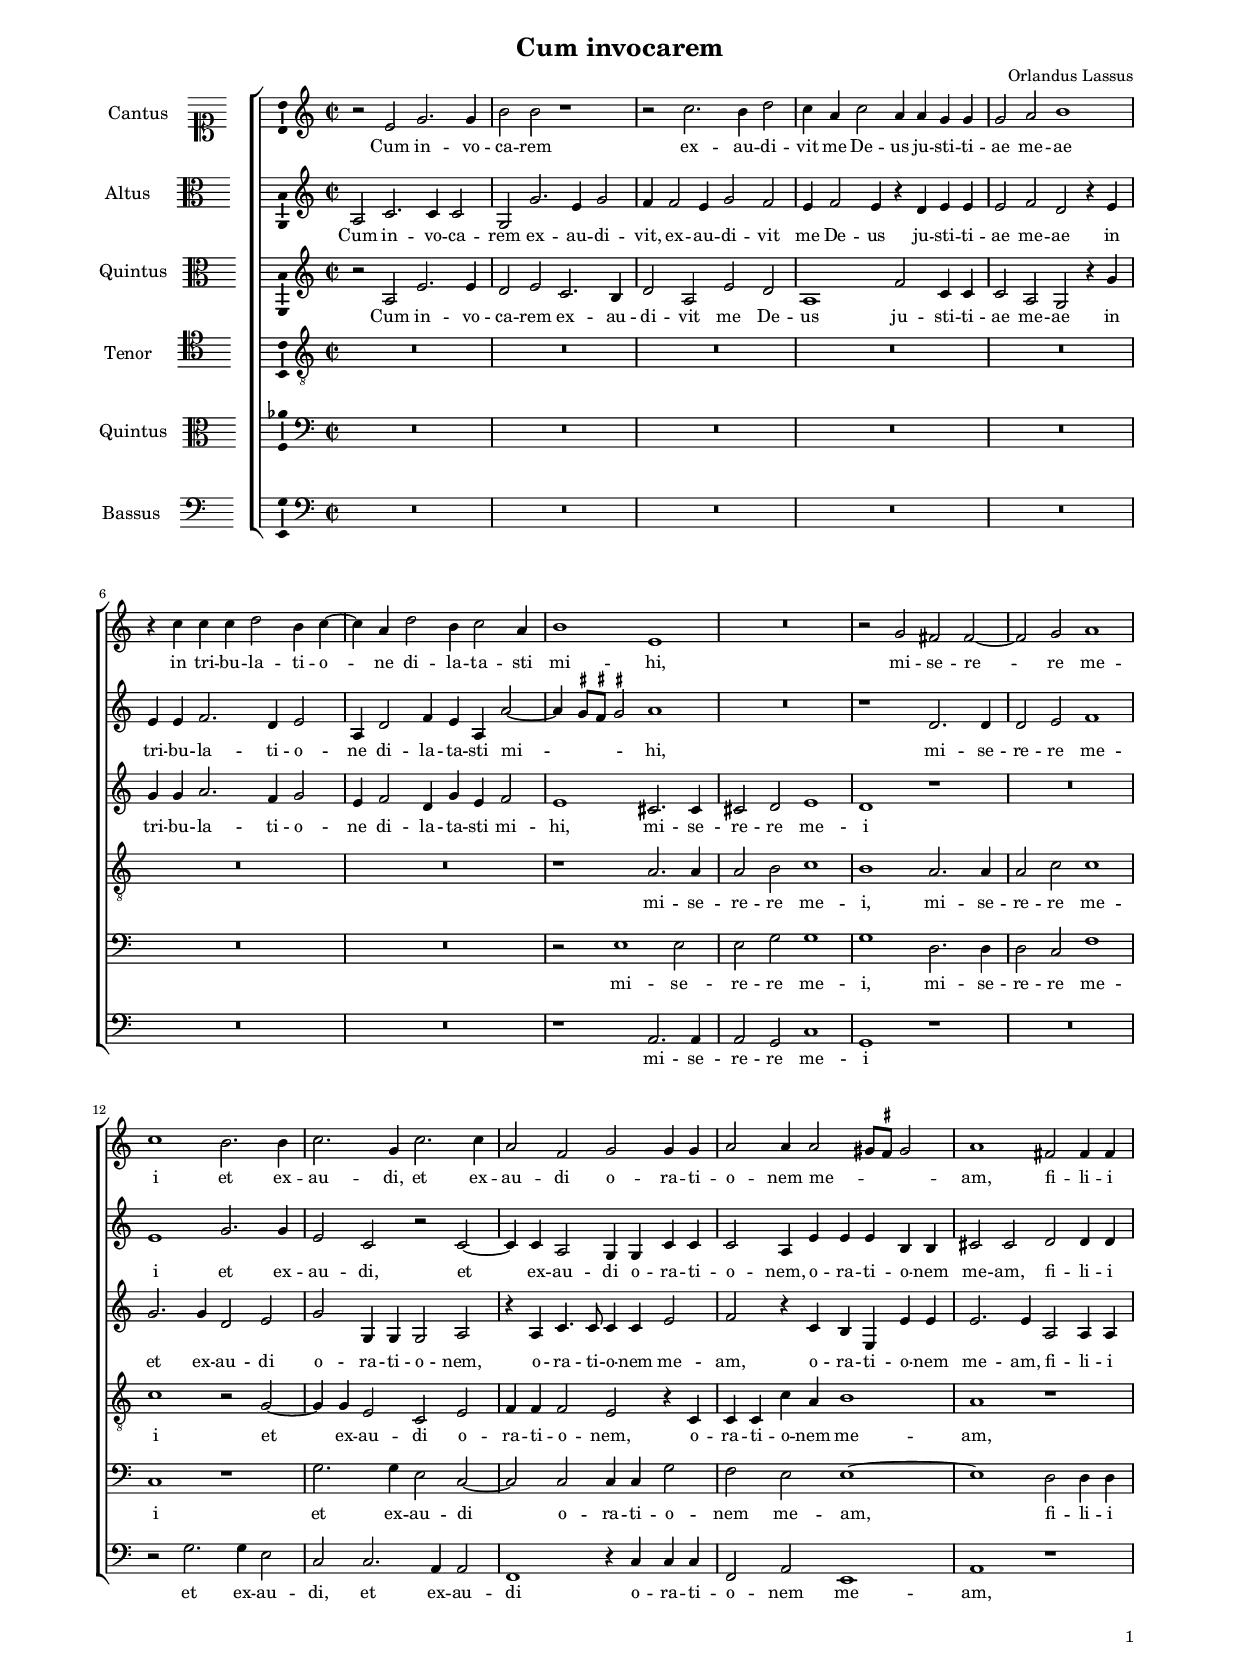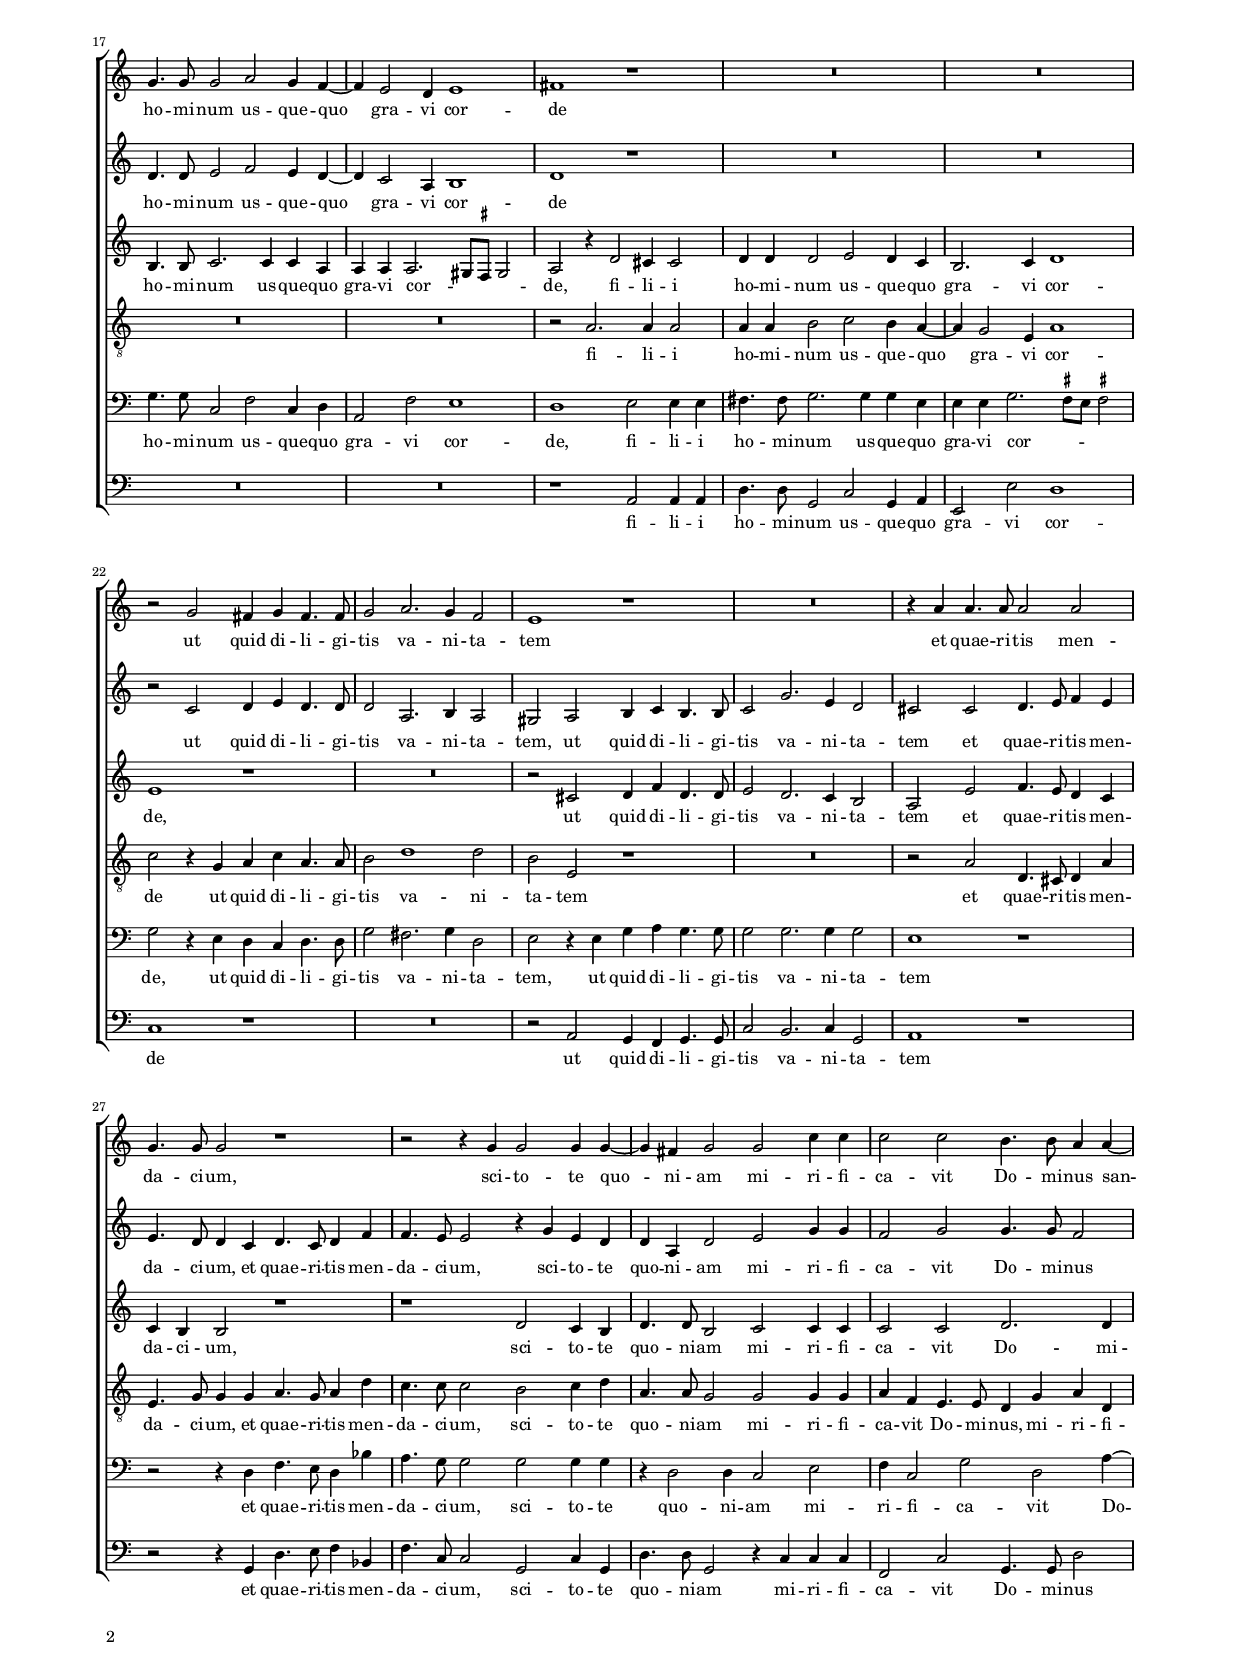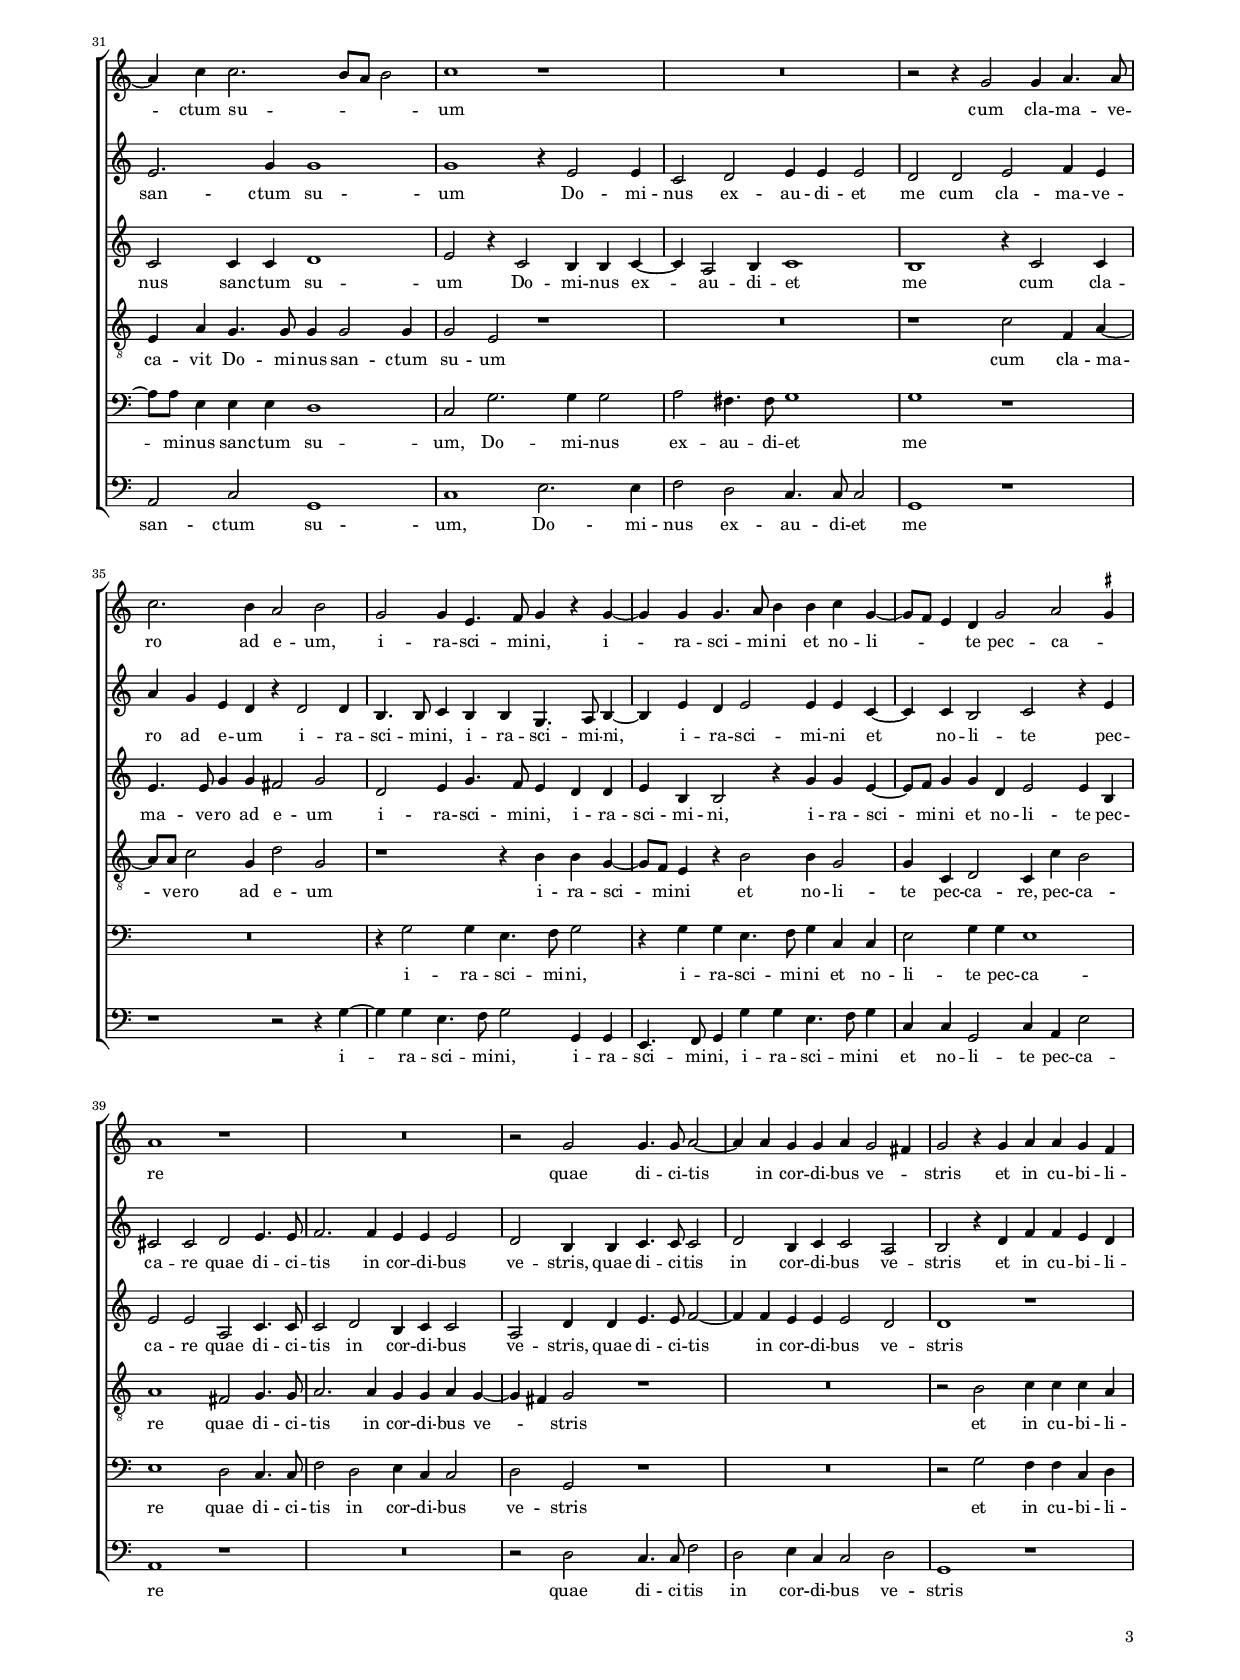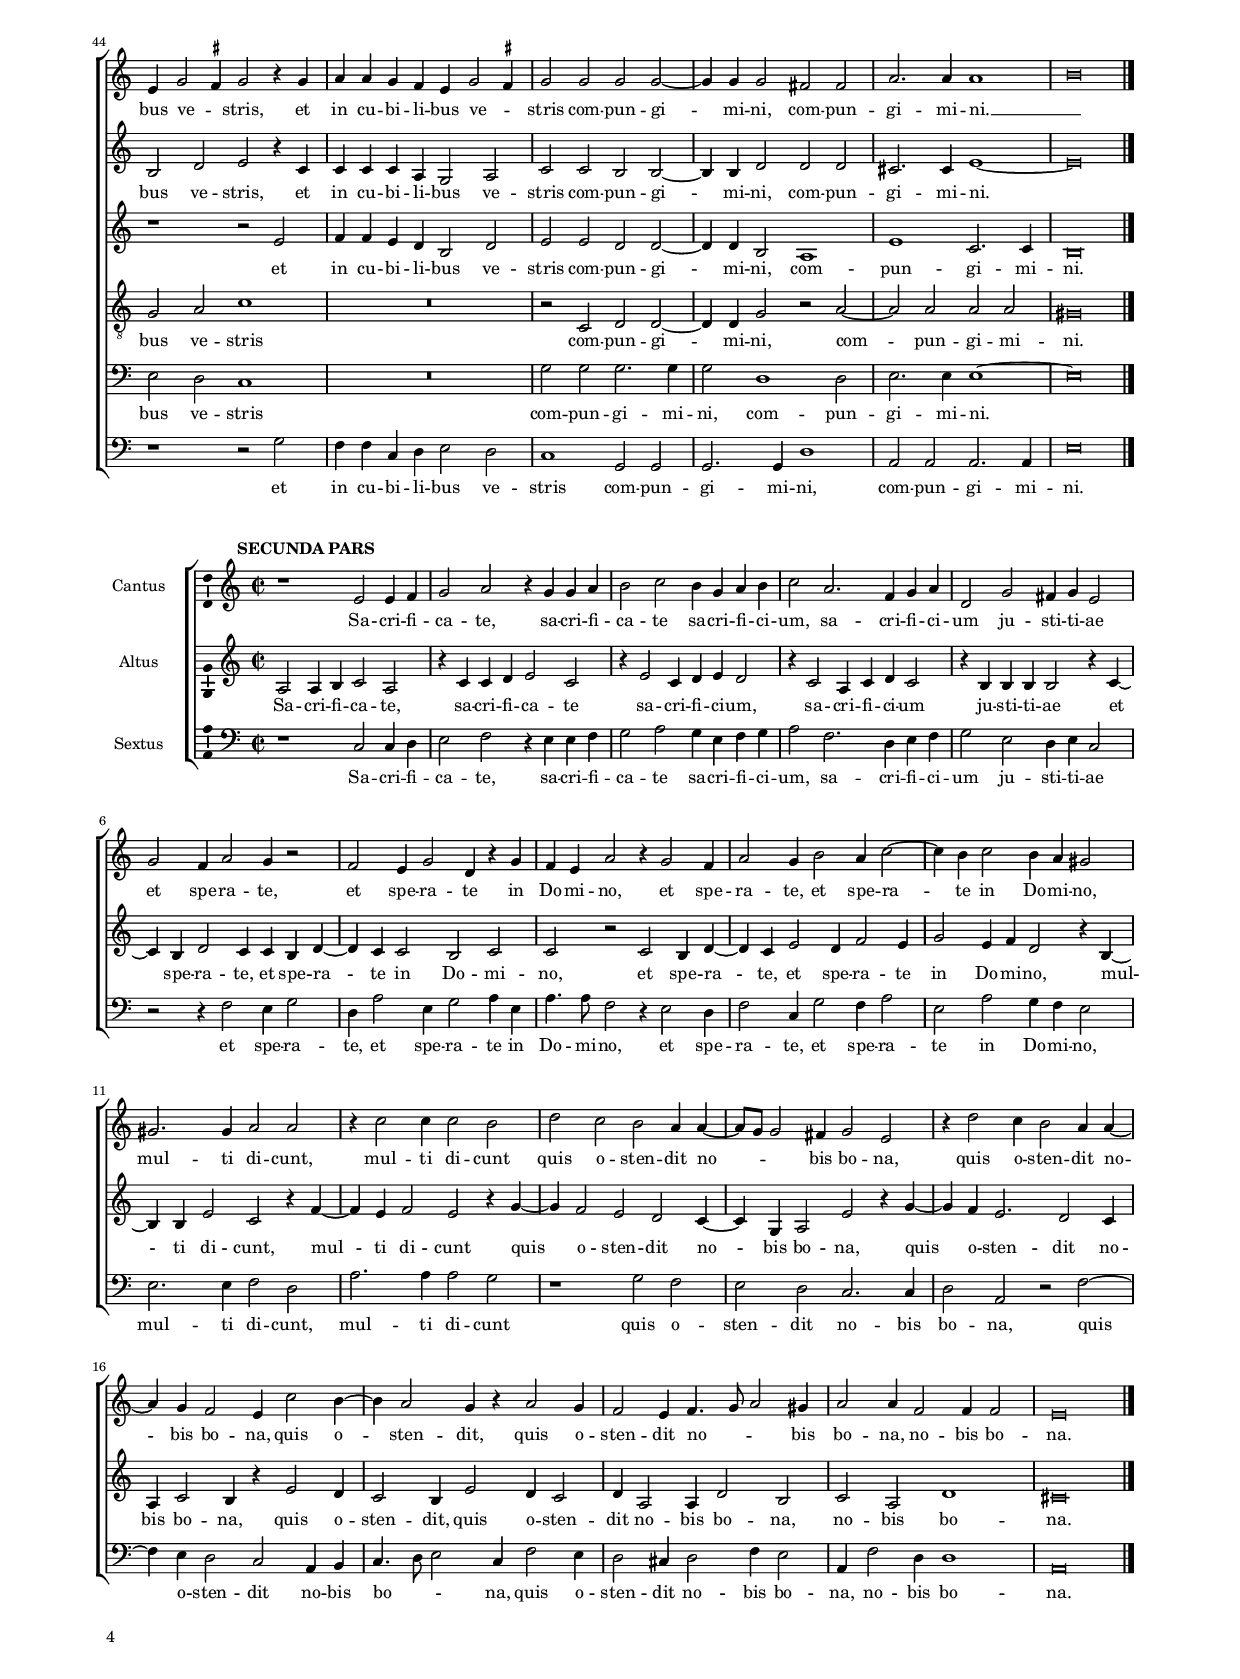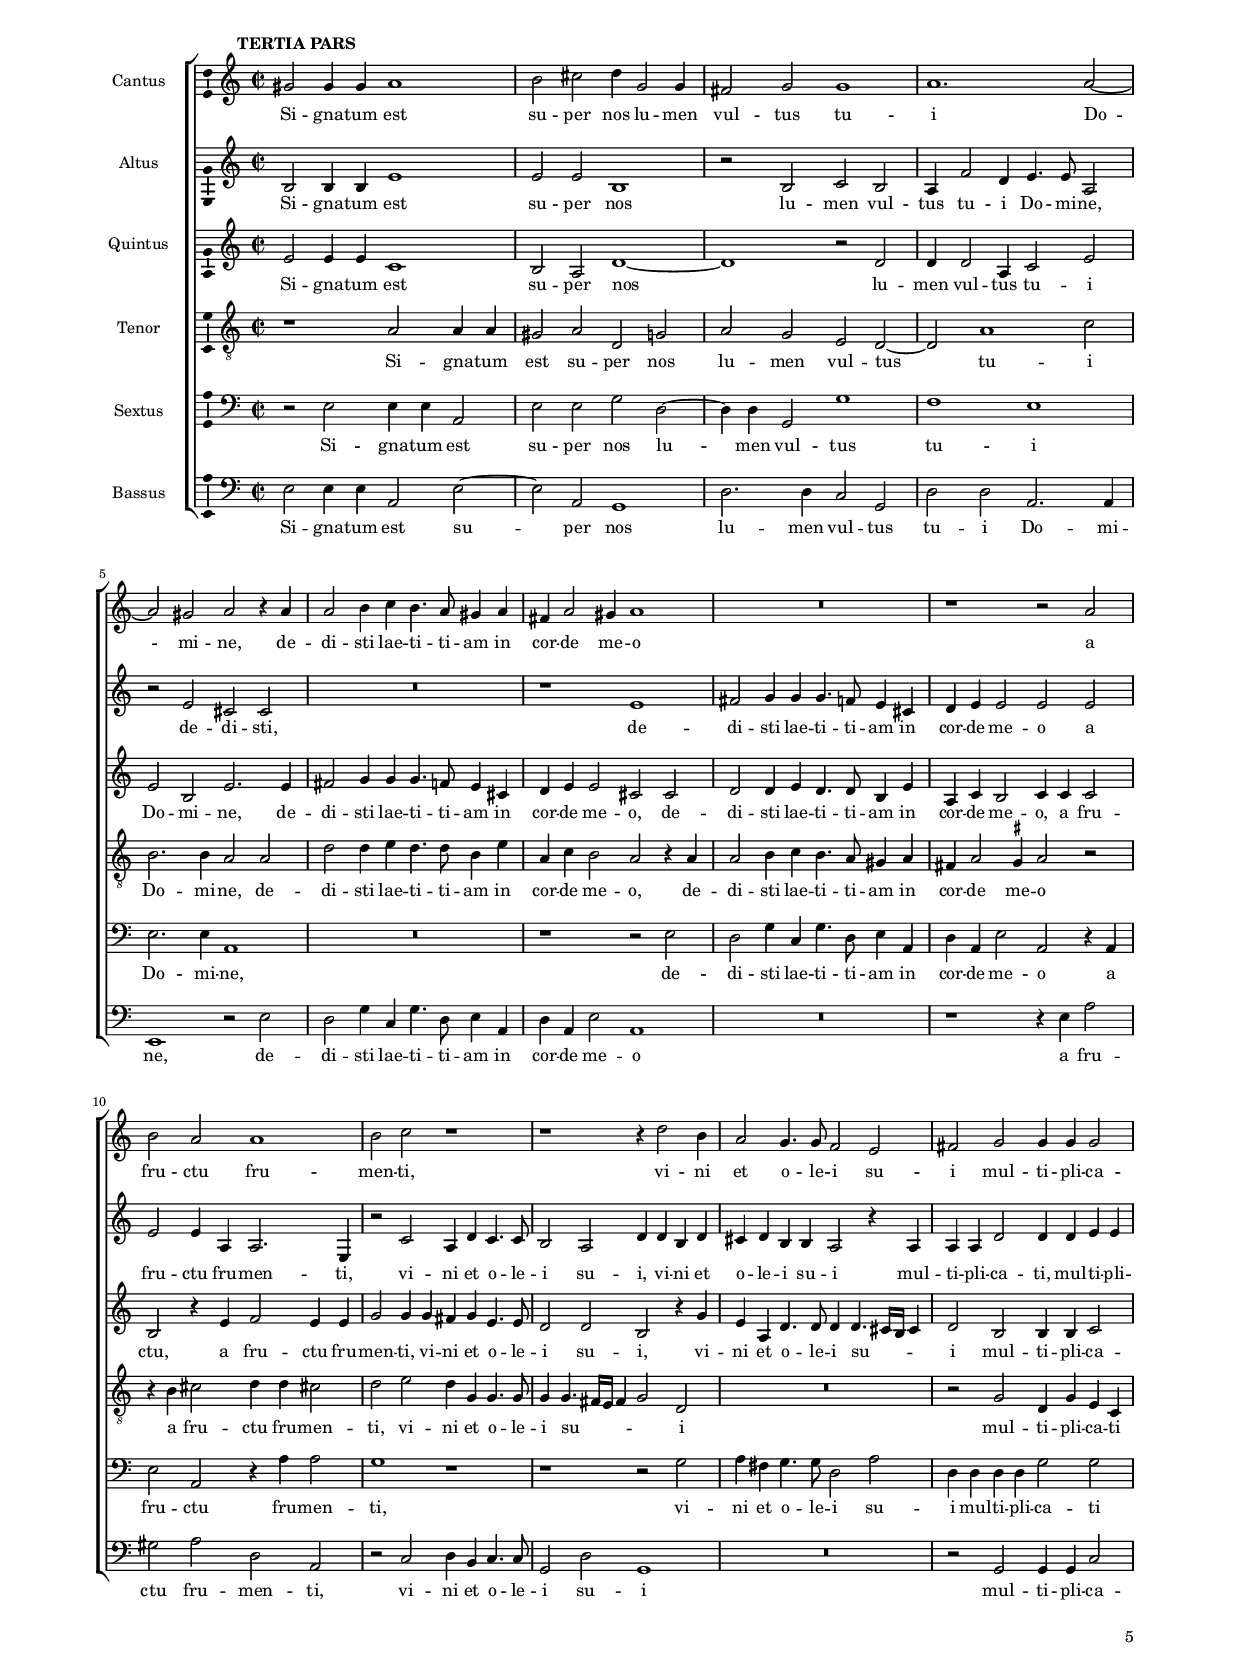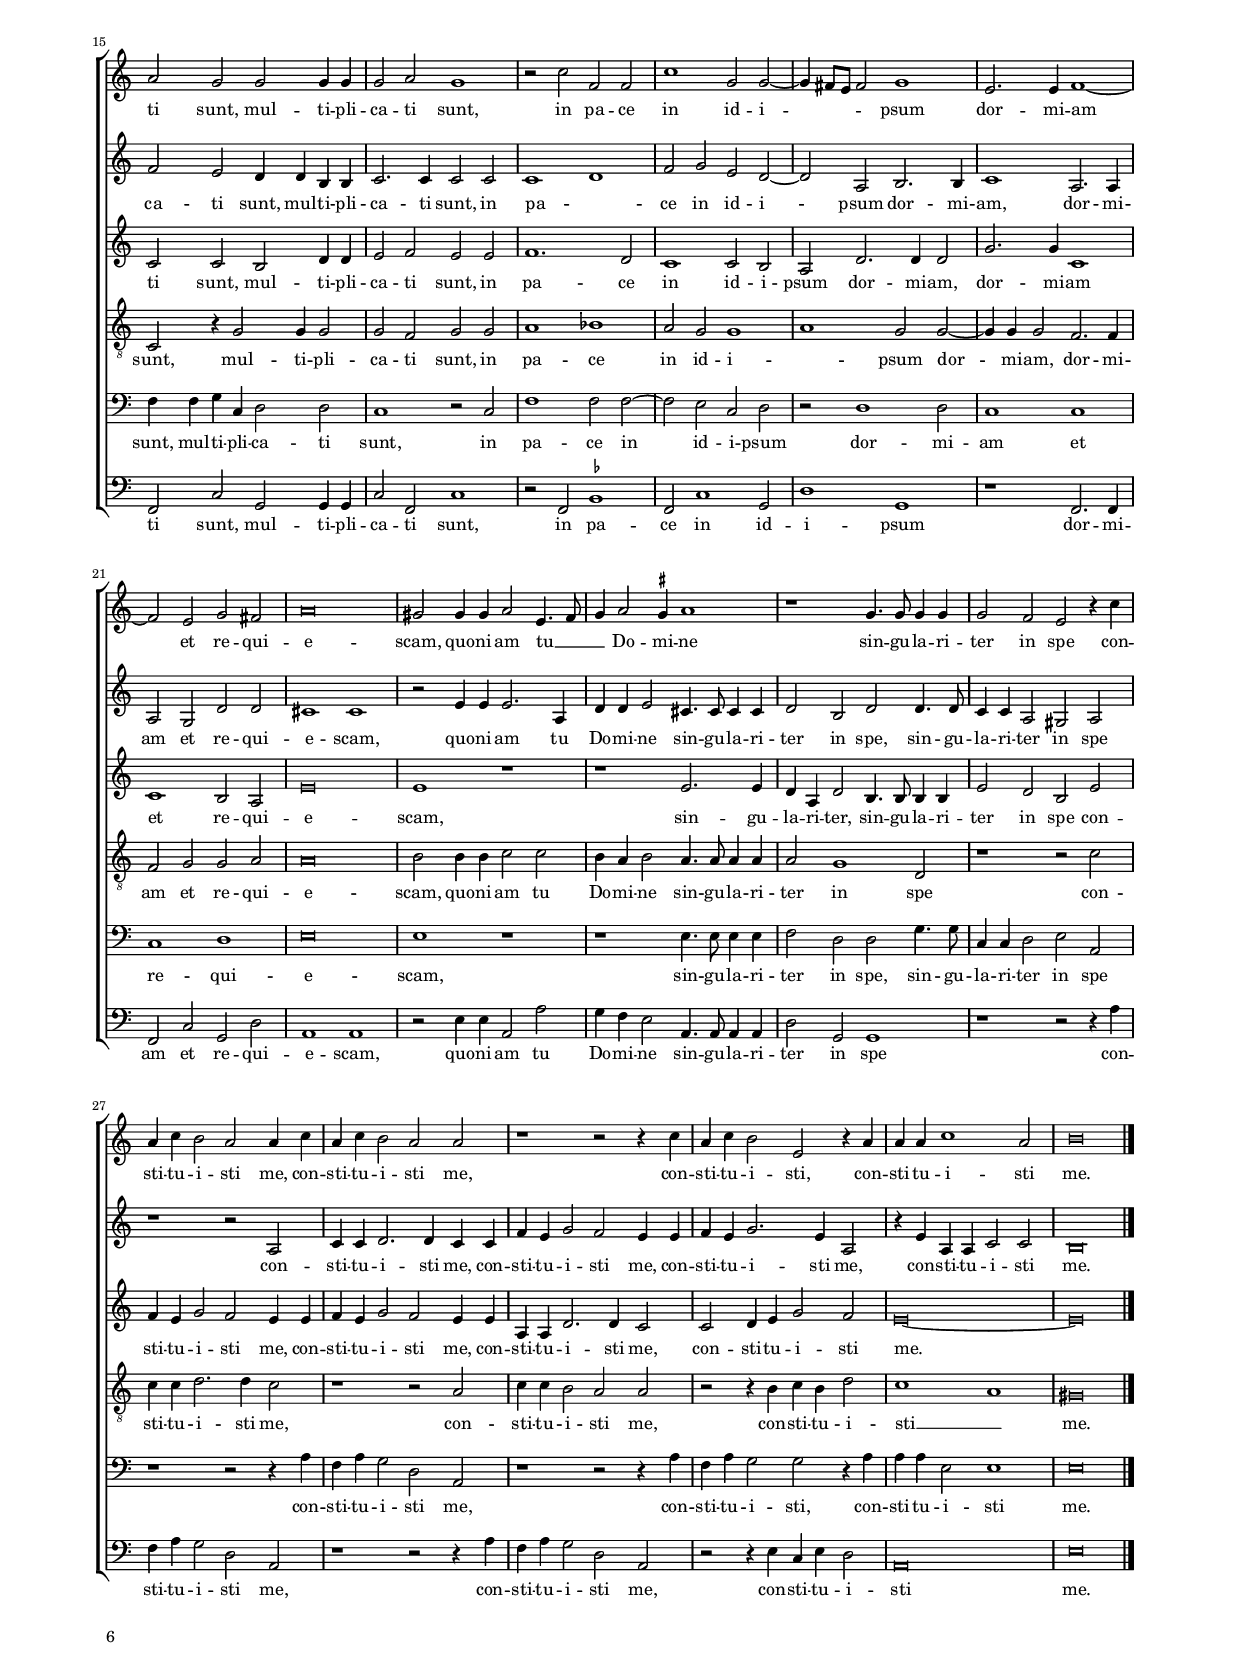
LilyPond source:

\header
{
  title="Cum invocarem"
  composer="Orlandus Lassus"
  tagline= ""
}

\version "2.24.1"
\include "deutsch.ly"
#(set-global-staff-size 14)
% #(set-default-paper-size "letter")
#(ly:set-option 'point-and-click #f)


	ficta = { \once \set suggestAccidentals = ##t }
	
	forget = #(define-music-function (music) (ly:music?) #{
		\accidentalStyle forget
		$music
		\accidentalStyle default
		#})


\paper
	{
	top-margin = 1.5 \cm
	bottom-margin = 0.9 \cm
	left-margin = 1.8 \cm
	right-margin = 1.8 \cm
	ragged-bottom = ##f
	ragged-last-bottom = ##f
	print-page-number = ##f
	score-system-spacing = #'((basic-distance . 16) (minimum-distance . 14) (padding . 5) (strechability . 150))
	system-system-spacing = #'((basic-distance . 16) (minimum-distance . 14) (padding . 5) (strechability . 150))
	oddFooterMarkup=\markup   \fill-line { "" \fromproperty #'page:page-number-string }
	evenFooterMarkup=\markup  \fill-line { \fromproperty #'page:page-number-string "" }
	last-bottom-spacing = #'((basic-distance . 12) (minimum-distance . 7) (padding . 4))
%	systems-per-page = 3
	min-systems-per-page = 3
	}

global = {
	\key c \major
	\time 2/2 \set Score.measureLength = #(ly:make-moment 2/1)
	\skip 1*2*49 \bar "|."
	}


incipitcantus = \markup { \score {
	{
	\set Staff.instrumentName = \markup { \fontsize #1 "Cantus" }
	\key c \major
	\clef soprano
	s4 \bar ""
	}
	\layout  {
	raggedright = ##t
	indent = 1.6 \cm
	line-width = 2.5 \cm
	\context { \Staff \remove Time_signature_engraver }
	\override Staff.Clef.Y-extent = #'(0 . 0)
	}} \hspace #1 }
      
      
incipitaltus = \markup { \score {
	{
	\set Staff.instrumentName = \markup { \fontsize #1 "Altus" }
	\key c \major
	\clef alto
	s4 \bar ""
	}
	\layout  {
	raggedright = ##t
	indent = 1.6 \cm
	line-width = 2.5 \cm
	\context { \Staff \remove Time_signature_engraver }
	\override Staff.Clef.Y-extent = #'(0 . 0)
	}} \hspace #1 }


incipitquintus = \markup { \score {
	{
	\set Staff.instrumentName = \markup { \fontsize #1 "Quintus" }
	\key c \major
	\clef alto
	s4 \bar ""
	}
	\layout  {
	raggedright = ##t
	indent = 1.6 \cm
	line-width = 2.5 \cm
	\context { \Staff \remove Time_signature_engraver }
	\override Staff.Clef.Y-extent = #'(0 . 0)
	}} \hspace #1 }
    

incipittenor = \markup { \score {
	{
	\set Staff.instrumentName = \markup { \fontsize #1 "Tenor" }
	\key c \major
	\clef tenor
	s4 \bar ""
	}
	\layout  {
	raggedright = ##t
	indent = 1.6 \cm
	line-width = 2.5 \cm
	\context { \Staff \remove Time_signature_engraver }
	\override Staff.Clef.Y-extent = #'(0 . 0)
	}} \hspace #1 }
      
      
incipitsextus = \markup { \score {
	{
	\set Staff.instrumentName = \markup { \fontsize #1 "Sextus" }
	\key c \major
	\clef bass
	s4 \bar ""
	}
	\layout  {
	raggedright = ##t
	indent = 1.6 \cm
	line-width = 2.5 \cm
	\context { \Staff \remove Time_signature_engraver }
	\override Staff.Clef.Y-extent = #'(0 . 0)
	}} \hspace #1 }
      
      
incipitbassus = \markup { \score {
	{
	\set Staff.instrumentName = \markup { \fontsize #1 "Bassus" }
	\key c \major
	\clef bass
	s4 \bar ""
	}
	\layout  {
	raggedright = ##t
	indent = 1.6 \cm
	line-width = 2.5 \cm
	\context { \Staff \remove Time_signature_engraver }
	\override Staff.Clef.Y-extent = #'(0 . 0)
	}} \hspace #1 }


cantus =  \relative c''
	{
	r2 e, g2. g4
	h2 h r1
	r2 c2. h4 d2
	c4 a c2 a4 a g g
%5
	g2 a h1 |
	r4 c c c d2 h4 c~
	c4 a d2 h4 c2 a4
	h1 e,
	R\breve
%10
	r2 g fis fis~ |
	fis2 g a1
	c1 h2. h4
	c2. g4 c2. c4
	a2 f g g4 g
%15
	a2 a4 a2 gis8 \ficta fis gis2 |
	a1 fis2 fis4 fis
	g4. g8 g2 a g4 f~
	f4 e2 d4 e1
	fis1 r
%20
	R\breve |
	R\breve
	r2 g fis4 g fis4. fis8
	g2 a2. g4 f2
	e1 r
%25
	R\breve |
	r4 a a4. a8 a2 a
	g4. g8 g2 r1
	r2 r4 g g2 g4 g~
	g4 fis g2 g c4 c
%30
	c2 c h4. h8 a4 a~ |
	a4 c c2. h8 a h2
	c1 r
	R\breve
	r2 r4 g2 g4 a4. a8
%35
	c2. h4 a2 h |
	g2 g4 e4. f8 g4 r g~
	g4 g g4. a8 h4 h c g~
	g8 f e4 d g2 a2 \ficta gis4
	a1 r
%40
	R\breve |
	r2 g g4. g8 a2~
	a4 a g g a g2 fis4
	g2 r4 g a a g f
	e4 g2 \ficta fis4 g2 r4 g
%45
	a4 a g f e g2 \ficta fis4 |
	g2 g g g~
	g4 g g2 fis fis
	a2. a4 a1
	h\breve |
	}


altus = \relative c'
	{
	a2 c2. c4 c2
	g2 g'2. e4 g2
	f4 f2 e4 g2 f
	e4 f2 e4 r d e e
%5
	e2 f d r4 e |
	e4 e f2. d4 e2
	a,4 d2 f4 e a, a'2~
	a4 \ficta gis8 \ficta fis \ficta gis!2 a1
	R\breve
%10
	r1 d,2. d4 |
	d2 e f1
	e1 g2. g4
	e2 c r c~
	c4 c a2 g4 g c c
%15
	c2 a4 e' e e h h |
	cis2 cis d d4 d
	d4. d8 e2 f e4 d~
	d4 c2 a4 h1
	d1 r
%20
	R\breve |
	R\breve
	r2 c d4 e d4. d8
	d2 a2. h4 a2
	gis2 a h4 c h4. h8
%25
	c2 g'2. e4 d2 |
	cis2 cis d4. e8 f4 e
	e4. d8 d4 c d4. c8 d4 f
	f4. e8 e2 r4 g e d
	d4 a d2 e g4 g
%30
	f2 g g4. g8 f2 |
	e2. g4 g1
	g1 r4 e2 e4
	c2 d e4 e e2
	d2 d e f4 e
%35
	a4 g e d r d2 d4 |
	h4. h8 c4 h h g4. a8 h4~
	h4 e d e2 e4 e c~
	c4 c h2 c r4 e
	cis2 cis d e4. e8
%40
	f2. f4 e4 e e2 |
	d2 h4 h c4. c8 c2
	d2 h4 c c2 a
	h2 r4 d f f e d
	h2 d e r4 c
%45
	c4 c c a g2 a |
	c2 c h h~
	h4 h d2 d d
	cis2. cis4 e1~
	e\breve |
	}


quintus =  \relative c'
	{
	r2 a e'2. e4
	d2 e c2. h4
	d2 a e' d
	a1 f'2 c4 c
%5
	c2 a g r4 g' |
	g4 g a2. f4 g2
	e4 f2 d4 g e f2
	e1 cis2. cis4
	cis2 d e1
%10
	d1 r |
	R\breve
	g2. g4 d2 e
	g2 g,4 g g2 a
	r4 a c4. c8 c4 c e2
%15
	f2 r4 c h e, e' e |
	e2. e4 a,2 a4 a
	h4. h8 c2. c4 c a
	a4 a a2. gis8 \ficta fis gis2
	a2 r4 d2 cis4 cis2
%20
	d4 d d2 e d4 c |
	h2. c4 d1
	e1 r
	R\breve
	r2 cis d4 f d4. d8
%25
	e2 d2. c4 h2 |
	a2 e' f4. e8 d4 c
	c4 h h2 r1
	r1 d2 c4 h
	d4. d8 h2 c c4 c
%30
	c2 c d2. d4 |
	c2 c4 c d1
	e2 r4 c2 h4 h c~
	c4 a2 h4 c1
	h1 r4 c2 c4
%35
	e4. e8 g4 g fis2 g |
	d2 e4 g4. f8 e4 d d
	e4 h h2 r4 g' g e~
	e8 f g4 g d e2 e4 h
	e2 e a, c4. c8
%40
	c2 d h4 c c2 |
	a2 d4 d e4. e8 f2~
	f4 f e e e2 d
	d1 r
	r1 r2 e
%45
	f4 f e d h2 d |
	e2 e d d~
	d4 d h2 a1
	e'1 c2. c4
	h\breve |
	}


tenor =  \relative c'
	{
	R\breve
	R\breve
	R\breve
	R\breve
%5
	R\breve |
	R\breve
	R\breve
	r1 a2. a4
	a2 h c1
%10
	h1 a2. a4 |
	a2 c c1
	c1 r2 g~
	g4 g e2 c e
	f4 f f2 e r4 c
%15
	c4 c c' a h1 |
	a1 r
	R\breve
	R\breve
	r2 a2. a4 a2
%20
	a4 a h2 c h4 a~ |
	a4 g2 e4 a1
	c2 r4 g a c a4. a8
	h2 d1 d2
	h2 e, r1
%25
	R\breve |
	r2 a d,4. cis8 d4 a'
	e4. g8 g4 g a4. g8 a4 d
	c4. c8 c2 h c4 d
	a4. a8 g2 g g4 g
%30
	a4 f e4. e8 d4 g a d, |
	e4 a g4. g8 g4 g2 g4
	g2 e r1
	R\breve
	r1 c'2 f,4 a~
%35
	a8 a c2 g4 d'2 g, |
	r1 r4 h h g~
	g8 f e4 r h'2 h4 g2
	g4 c, d2 c4 c' h2
	a1 fis2 g4. g8
%40
	a2. a4 g g a g~ |
	g4 fis g2 r1
	R\breve
	r2 h c4 c c a
	g2 a c1
%45
	R\breve |
	r2 c, d d~
	d4 d g2 r a~
	a2 a a a
	gis\breve |
	}


sextus  =  \relative c
	{
	R\breve
	R\breve
	R\breve
	R\breve
%5
	R\breve |
	R\breve
	R\breve
	r2 e1 e2
	e2 g g1
%10
	g1 d2. d4 |
	d2 c f1
	c1 r
	g'2. g4 e2 c~
	c2 c c4 c g'2
%15
	f2 e e1~ |
	e1 d2 d4 d
	g4. g8 c,2 f c4 d
	a2 f' e1
	d1 e2 e4 e
%20
	fis4. fis8 g2. g4 g e |
	e4 e g2. \ficta fis8 e \ficta fis!2
	g2 r4 e d4 c d4. d8
	g2 fis2. g4 d2
	e2 r4 e g a g4. g8
%25
	g2 g2. g4 g2 |
	e1 r
	r2 r4 d f4. e8 d4 b'
	a4. g8 g2 g g4 g
	r4 d2 d4 c2 e
%30
	f4 c2 g' d a'4~ |
	a8 a e4 e e d1
	c2 g'2. g4 g2
	a2 fis4. fis8 g1
	g1 r
%35
	R\breve |
	r4 g2 g4 e4. f8 g2
	r4 g g e4. f8 g4 c, c
	e2 g4 g e1
	e1 d2 c4. c8
%40
	f2 d e4 c c2 |
	d2 g, r1
	R\breve
	r2 g' f4 f c d
	e2 d c1
%45
	R\breve |
	g'2 g g2. g4
	g2 d1 d2
	e2. e4 e1~
	e\breve |
	}


bassus  =  \relative c
	{
	R\breve
	R\breve
	R\breve
	R\breve
%5
	R\breve |
	R\breve
	R\breve
	r1 a2. a4
	a2 g c1
%10
	g1 r |
	R\breve
	r2 g'2. g4 e2
	c2 c2. a4 a2
	f1 r4 c' c c
%15
	f,2 a e1 |
	a1 r
	R\breve
	R\breve
	r1 a2 a4 a
%20
	d4. d8 g,2 c g4 a |
	e2 e' d1
	c1 r
	R\breve
	r2 a g4 f g4. g8
%25
	c2 h2. c4 g2 |
	a1 r
	r2 r4 g d'4. e8 f4 b,
	f'4. c8 c2 g c4 g
	d'4. d8 g,2 r4 c c c
%30
	f,2 c' g4. g8 d'2 |
	a2 c g1
	c1 e2. e4
	f2 d c4. c8 c2
	g1 r
%35
	r1 r2 r4 g'~ |
	g4 g e4. f8 g2 g,4 g
	e4. f8 g4 g' g e4. f8 g4
	c,4 c g2 c4 a e'2
	a,1 r
%40
	R\breve |
	r2 d c4. c8 f2
	d2 e4 c c2 d
	g,1 r
	r1 r2 g'
%45
	f4 f c d e2 d |
	c1 g2 g
	g2. g4 d'1
	a2 a a2. a4
	e'\breve |
	}


lyricscantus = \lyricmode {
	Cum in -- vo -- ca -- rem ex -- au -- di -- vit me De -- us ju -- sti -- ti -- ae me -- ae
	in tri -- bu -- la -- ti -- o -- ne di -- la -- ta -- sti mi -- hi,
	mi -- se -- re -- re me -- i et ex -- au -- di,
	et ex -- au -- di o -- ra -- ti -- o -- nem me -- _ _ _ am,
	fi -- li -- i ho -- mi -- num us -- que -- quo gra -- vi cor -- de
	ut quid di -- li -- gi -- tis va -- ni -- ta -- tem
	et quae -- ri -- tis men -- da -- ci -- um,
	sci -- to -- te quo -- ni -- am mi -- ri -- fi -- ca -- vit Do -- mi -- nus
	san -- ctum su -- _ _ _ um
	cum cla -- ma -- ve -- ro ad e -- um,
	i -- ra -- sci -- mi -- ni,
	i -- ra -- sci -- mi -- ni
	et no -- li -- _ _ te pec -- ca -- _ re
	quae di -- ci -- tis in cor -- di -- bus ve -- _ stris
	et in cu -- bi -- li -- bus ve -- _ stris,
	et in cu -- bi -- li -- bus ve -- _ stris
	com -- pun -- gi -- mi -- ni,
	com -- pun -- gi -- mi -- ni. __ _
	}


lyricsaltus = \lyricmode {
	Cum in -- vo -- ca -- rem ex -- au -- di -- vit,
	ex -- au -- di -- vit me De -- us ju -- sti -- ti -- ae me -- ae
	in tri -- bu -- la -- ti -- o -- ne di -- la -- ta -- sti mi -- _ _ _ hi,
	mi -- se -- re -- re me -- i et ex -- au -- di,
	et ex -- au -- di o -- ra -- ti -- o -- nem,
	o -- ra -- ti -- o -- nem me -- am,
	fi -- li -- i ho -- mi -- num us -- que -- quo gra -- vi cor -- de
	ut quid di -- li -- gi -- tis va -- ni -- ta -- tem,
	ut quid di -- li -- gi -- tis va -- ni -- ta -- tem
	et quae -- ri -- tis men -- da -- ci -- um,
	et quae -- ri -- tis men -- da -- ci -- um,
	sci -- to -- te quo -- ni -- am mi -- ri -- fi -- ca -- vit Do -- mi -- nus
	san -- ctum su -- um
	Do -- mi -- nus ex -- au -- di -- et me
	cum cla -- ma -- ve -- ro ad e -- um
	i -- ra -- sci -- mi -- ni,
	i -- ra -- sci -- mi -- ni,
	i -- ra -- sci -- mi -- ni
	et no -- li -- te pec -- ca -- re
	quae di -- ci -- tis in cor -- di -- bus ve -- stris,
	quae di -- ci -- tis in cor -- di -- bus ve -- stris
	et in cu -- bi -- li -- bus ve -- stris,
	et in cu -- bi -- li -- bus ve -- stris
	com -- pun -- gi -- mi -- ni,
	com -- pun -- gi -- mi -- ni.
	}
	
	
lyricsquintus = \lyricmode {
	Cum in -- vo -- ca -- rem ex -- au -- di -- vit me De -- us ju -- sti -- ti -- ae me -- ae
	in tri -- bu -- la -- ti -- o -- ne di -- la -- ta -- sti mi -- hi,
	mi -- se -- re -- re me -- i et ex -- au -- di o -- ra -- ti -- o -- nem,
	o -- ra -- ti -- o -- nem me -- am,
	o -- ra -- ti -- o -- nem me -- am,
	fi -- li -- i ho -- mi -- num us -- que -- quo gra -- vi cor -- _ _ _ de,
	fi -- li -- i ho -- mi -- num us -- que -- quo gra -- vi cor -- de,
	ut quid di -- li -- gi -- tis va -- ni -- ta -- tem
	et quae -- ri -- tis men -- da -- ci -- um,
	sci -- to -- te quo -- ni -- am mi -- ri -- fi -- ca -- vit Do -- mi -- nus
	san -- ctum su -- um
	Do -- mi -- nus ex -- au -- di -- et me
	cum cla -- ma -- ve -- ro ad e -- um
	i -- ra -- sci -- mi -- ni,
	i -- ra -- sci -- mi -- ni,
	i -- ra -- sci -- mi -- ni
	et no -- li -- te pec -- ca -- re
	quae di -- ci -- tis in cor -- di -- bus ve -- stris,
	quae di -- ci -- tis in cor -- di -- bus ve -- stris
	et in cu -- bi -- li -- bus ve -- stris
	com -- pun -- gi -- mi -- ni,
	com -- pun -- gi -- mi -- ni.
	}


lyricstenor = \lyricmode {
	mi -- se -- re -- re me -- i,
	mi -- se -- re -- re me -- i
	et ex -- au -- di o -- ra -- ti -- o -- nem,
	o -- ra -- ti -- o -- nem me -- am,
	fi -- li -- i ho -- mi -- num us -- que -- quo gra -- vi cor -- de
	ut quid di -- li -- gi -- tis va -- ni -- ta -- tem
	et quae -- ri -- tis men -- da -- ci -- um,
	et quae -- ri -- tis men -- da -- ci -- um,
	sci -- to -- te quo -- ni -- am mi -- ri -- fi -- ca -- vit Do -- mi -- nus,
	mi -- ri -- fi -- ca -- vit Do -- mi -- nus
	san -- ctum su -- um
	cum cla -- ma -- ve -- ro ad e -- um
	i -- ra -- sci -- mi -- ni
	et no -- li -- te pec -- ca -- re,
	pec -- ca -- re
	quae di -- ci -- tis in cor -- di -- bus ve -- _ stris
	et in cu -- bi -- li -- bus ve -- stris
	com -- pun -- gi -- mi -- ni,
	com -- pun -- gi -- mi -- ni.
	}


lyricssextus = \lyricmode {
	mi -- se -- re -- re me -- i,
	mi -- se -- re -- re me -- i
	et ex -- au -- di o -- ra -- ti -- o -- nem me -- am,
	fi -- li -- i ho -- mi -- num us -- que -- quo gra -- vi cor -- de,
	fi -- li -- i ho -- mi -- num us -- que -- quo gra -- vi cor -- _ _ _ de,
	ut quid di -- li -- gi -- tis va -- ni -- ta -- tem,
	ut quid di -- li -- gi -- tis va -- ni -- ta -- tem
	et quae -- ri -- tis men -- da -- ci -- um,
	sci -- to -- te quo -- ni -- am mi -- ri -- fi -- ca -- vit Do -- mi -- nus
	san -- ctum su -- um,
	Do -- mi -- nus ex -- au -- di -- et me
	i -- ra -- sci -- mi -- ni,
	i -- ra -- sci -- mi -- ni
	et no -- li -- te pec -- ca -- re
	quae di -- ci -- tis in cor -- di -- bus ve -- stris
	et in cu -- bi -- li -- bus ve -- stris
	com -- pun -- gi -- mi -- ni,
	com -- pun -- gi -- mi -- ni.
	}


lyricsbassus = \lyricmode {
	mi -- se -- re -- re me -- i et ex -- au -- di,
	et ex -- au -- di o -- ra -- ti -- o -- nem me -- am,
	fi -- li -- i ho -- mi -- num us -- que -- quo gra -- vi cor -- de
	ut quid di -- li -- gi -- tis va -- ni -- ta -- tem
	et quae -- ri -- tis men -- da -- ci -- um,
	sci -- to -- te quo -- ni -- am mi -- ri -- fi -- ca -- vit Do -- mi -- nus
	san -- ctum su -- um,
	Do -- mi -- nus ex -- au -- di -- et me
	i -- ra -- sci -- mi -- ni,
	i -- ra -- sci -- mi -- ni,
	i -- ra -- sci -- mi -- ni
	et no -- li -- te pec -- ca -- re
	quae di -- ci -- tis in cor -- di -- bus ve -- stris
	et in cu -- bi -- li -- bus ve -- stris
	com -- pun -- gi -- mi -- ni,
	com -- pun -- gi -- mi -- ni.
	}


\score
{  
	\transpose c c {
	\new ChoirStaff \with { \override StaffGrouper.staff-staff-spacing.basic-distance = #11.5 }
	<<

	\new Staff << \global
	\new Voice="v1" {
		\set Staff.instrumentName=\incipitcantus
		\set Staff.midiInstrument = "reed organ"
		\clef violin
		\cantus }
	\new Lyrics \lyricsto "v1" {\lyricscantus }
	>>


	\new Staff << \global
	\new Voice="v2" {
		\set Staff.instrumentName=\incipitaltus
		\set Staff.midiInstrument = "reed organ"
		\clef violin 
		\altus}
	\new Lyrics \lyricsto "v2" {\lyricsaltus }
	>>
      

	\new Staff << \global
	\new Voice="v5" {
		\set Staff.instrumentName=\incipitquintus
		\set Staff.midiInstrument = "reed organ"
		\clef violin 
		\quintus}
	\new Lyrics \lyricsto "v5" {\lyricsquintus }
	>>

	
	\new Staff << \global
	\new Voice="v3" {
		\set Staff.instrumentName=\incipittenor
		\set Staff.midiInstrument = "reed organ"
		\clef "G_8"
		\tenor }
	\new Lyrics \lyricsto "v3" {\lyricstenor }
	>>


	\new Staff << \global
	\new Voice="v6" {
		\set Staff.instrumentName=\incipitquintus
		\set Staff.midiInstrument = "reed organ"
		\clef "bass"
		\sextus}
	\new Lyrics \lyricsto "v6" {\lyricssextus }
	>>


	\new Staff << \global
	\new Voice="v4" {
		\set Staff.instrumentName=\incipitbassus
		\set Staff.midiInstrument = "reed organ"
		\clef "bass" 
		\bassus }
	\new Lyrics \lyricsto "v4" {\lyricsbassus}
	>>

	>>
	} % transpose

	\layout
	{
	indent = 2.6 \cm
%	\context { \Lyrics \override VerticalAxisGroup.nonstaff-relatedstaff-spacing.padding = #2 }
%	\context { \Lyrics \override LyricText.font-size = #1 }	
	\context { \Staff \override TimeSignature.break-visibility = #end-of-line-invisible }
	\context { \Staff \consists Ambitus_engraver }
	\context { \Score \override BarNumber.padding = #2 }
	\context { \Voice \override NoteHead.style = #'baroque }
	}

\midi
	{
	\tempo 2 = 85
	}

}

%%%%%%%%%%%%%%%%%%%%  PARS SECUNDA


global = {
	\key c \major
	\time 2/2 \set Score.measureLength = #(ly:make-moment 2/1)
	\skip 1*2*20 \bar "|."
	}


cantus =  \relative c''
	{
	r1 e,2 e4 f
	g2 a r4 g g a
	h2 c h4 g a h
	c2 a2. f4 g a
%5
	d,2 g fis4 g e2 |
	g2 f4 a2 g4 r2
	f2 e4 g2 d4 r g
	f4 e a2 r4 g2 f4
	a2 g4 h2 a4 c2~
%10
	c4 h c2 h4 a gis2 |
	gis2. gis4 a2 a
	r4 c2 c4 c2 h
	d2 c h a4 a~
	a8 g g2 fis4 g2 e
%15
	r4 d'2 c4 h2 a4 a~ |
	a4 g f2 e4 c'2 h4~
	h4 a2 g4 r a2 g4
	f2 e4 f4. g8 a2 gis4
	a2 a4 f2 f4 f2
%20
	e\breve |
	}


altus =  \relative c'
	{
	a2 a4 h c2 a
	r4 c c d e2 c
	r4 e2 c4 d e d2
	r4 c2 a4 c d c2
%5
	r4 h h h h2 r4 c~ |
	c4 h d2 c4 c h d~
	d4 c c2 h c
	c2 r c h4 d~
	d4 c e2 d4 f2 e4
%10
	g2 e4 f d2 r4 h~ |
	h4 h e2 c r4 f~
	f4 e f2 e r4 g~
	g4 f2 e d c4~
	c4 g a2 e' r4 g~
%15
	g4 f e2. d2 c4 |
	a4 c2 h4 r e2 d4
	c2 h4 e2 d4 c2
	d4 a2 a4 d2 h
	c2 a d1
%20
	cis\breve |
	}



sextus  =  \relative c
	{
	r1 c2 c4 d
	e2 f r4 e e f
	g2 a g4 e f g
	a2 f2. d4 e f
%5
	g2 e d4 e c2 |
	r2 r4 f2 e4 g2
	d4 a'2 e4 g2 a4 e
	a4. a8 f2 r4 e2 d4
	f2 c4 g'2 f4 a2
%10
	e2 a g4 f e2 |
	e2. e4 f2 d
	a'2. a4 a2 g
	r1 g2 f
	e2 d c2. c4
%15
	d2 a r f'~ |
	f4 e d2 c a4 h
	c4. d8 e2 c4 f2 e4
	d2 cis4 d2 f4 e2
	a,4 f'2 d4 d1
%20
	a\breve |
	}


lyricscantus = \lyricmode {
	Sa -- cri -- fi -- ca -- te,
	sa -- cri -- fi -- ca -- te
	sa -- cri -- fi -- ci -- um,
	sa -- cri -- fi -- ci -- um
	ju -- sti -- ti -- ae
	et spe -- ra -- te,
	et spe -- ra -- te in Do -- mi -- no,
	et spe -- ra -- te,
	et spe -- ra -- te in Do -- mi -- no,
	mul -- ti di -- cunt,
	mul -- ti di -- cunt
	quis o -- sten -- dit no -- _ _ bis bo -- na,
	quis o -- sten -- dit no -- bis bo -- na,
	quis o -- sten -- dit,
	quis o -- sten -- dit no -- _ _ bis bo -- na,
	no -- bis bo -- na.
	}


lyricsaltus = \lyricmode {
	Sa -- cri -- fi -- ca -- te,
	sa -- cri -- fi -- ca -- te
	sa -- cri -- fi -- ci -- um,
	sa -- cri -- fi -- ci -- um
	ju -- sti -- ti -- ae
	et spe -- ra -- te,
	et spe -- ra -- te in Do -- mi -- no,
	et spe -- ra -- te,
	et spe -- ra -- te in Do -- mi -- no,
	mul -- ti di -- cunt,
	mul -- ti di -- cunt
	quis o -- sten -- dit no -- bis bo -- na,
	quis o -- sten -- dit no -- bis bo -- na,
	quis o -- sten -- dit,
	quis o -- sten -- dit no -- bis bo -- na,
	no -- bis bo -- na.
	}


lyricssextus = \lyricmode {
	Sa -- cri -- fi -- ca -- te,
	sa -- cri -- fi -- ca -- te
	sa -- cri -- fi -- ci -- um,
	sa -- cri -- fi -- ci -- um
	ju -- sti -- ti -- ae
	et spe -- ra -- te,
	et spe -- ra -- te in Do -- mi -- no,
	et spe -- ra -- te,
	et spe -- ra -- te in Do -- mi -- no,
	mul -- ti di -- cunt,
	mul -- ti di -- cunt
	quis o -- sten -- dit no -- bis bo -- na,
	quis o -- sten -- dit no -- bis bo -- _ _ na,
	quis o -- sten -- dit no -- bis bo -- na,
	no -- bis bo -- na.
	}


\score
{  
	\transpose c c {
	\new ChoirStaff \with { \override StaffGrouper.staff-staff-spacing.basic-distance = #12 }
	<<

	\new Staff <<\global
	\new Voice="v1" {
	  \set Staff.instrumentName="Cantus"
		\set Staff.midiInstrument = "reed organ"
		\clef violin
		\cantus }
	\new Lyrics \lyricsto "v1" {\lyricscantus }
	>>


	\new Staff << \global
	\new Voice="v2" {
	  \set Staff.instrumentName="Altus"
		\set Staff.midiInstrument = "reed organ"
		\clef violin 
		\altus}
	\new Lyrics \lyricsto "v2" {\lyricsaltus }
	>>


	\new Staff <<\global
	\new Voice="v6" {
	  \set Staff.instrumentName="Sextus"
		\set Staff.midiInstrument = "reed organ"
		\clef "bass" 
		\sextus }
	\new Lyrics \lyricsto "v6" {\lyricssextus}
	>>

	>>
	} % transpose

	\layout
	{
	indent = 1.5 \cm
%	\context { \Lyrics \override VerticalAxisGroup.nonstaff-relatedstaff-spacing.padding = #2 }
%	\context { \Lyrics \override LyricText.font-size = #1 }
	\context { \Staff \override TimeSignature.break-visibility = #end-of-line-invisible }
	\context { \Staff \consists Ambitus_engraver }
	\context { \Score \override BarNumber.padding = #2 }
	\context { \Voice \override NoteHead.style = #'baroque }
	}

	\header { piece = \markup { \hspace #18 \column { \raise #2  \transparent "x" \bold "SECUNDA PARS"} } }

\midi
	{
	\tempo 2 = 85
	}

}

%%%%%%%%%%%%%%%%%%%%  PARS TERTIA


global = {
	\key c \major
	\time 2/2 \set Score.measureLength = #(ly:make-moment 2/1)
	\skip 1*2*32 \bar "|."
	}


cantus =  \relative c''
	{
	gis2 gis4 gis a1
	h2 cis d4 g,2 g4
	fis2 g g1
	a1. a2~
%5
	a2 gis a r4 a |
	a2 h4 c h4. a8 gis4 a
	fis4 a2 gis4 a1
	R\breve
	r1 r2 a
%10
	h2 a a1 |
	h2 c r1
	r1 r4 d2 h4
	a2 g4. g8 f2 e
	fis2 g g4 g g2
%15
	a2 g g g4 g |
	g2 a g1
	r2 c f, f
	c'1 g2 g~
	g4 fis8 e fis2 g1
%20
	e2. e4 f1~ |
	f2 e g fis
	a\breve
	gis2 gis4 gis a2 e4. f8
	g4 a2 \ficta gis4 a1
%25
	r1 g4. g8 g4 g |
	g2 f e r4 c'
	a4 c h2 a a4 c
	a4 c h2 a a
	r1 r2 r4 c
%30
	a4 c h2 e, r4 a |
	a4 a c1 a2
	h\breve |
	}


altus = \relative c'
	{
	h2 h4 h e1
	e2 e h1
	r2 h c h
	a4 f'2 d4 e4. e8 a,2
%5
	r2 e' cis cis |
	R\breve
	r1 e
	fis2 g4 g g4. f8 e4 cis
	d4 e e2 e e
%10
	e2 e4 a, a2. e4 |
	r2 c' a4 d c4. c8
	h2 a d4 d h d
	cis4 d h h a2 r4 a
	a4 a d2 d4 d e e
%15
	f2 e d4 d h h |
	c2. c4 c2 c
	c1 d
	f2 g e d~
	d2 a h2. h4
%20
	c1 a2. a4 |
	a2 g d' d
	cis1 cis
	r2 e4 e e2. a,4
	d4 d e2 cis4. cis8 cis4 cis
%25
	d2 h d d4. d8 |
	c4 c a2 gis a
	r1 r2 a
	c4 c d2. d4 c c
	f4 e g2 f e4 e
%30
	f4 e g2. e4 a,2 |
	r4 e' a, a c2 c
	h\breve |
	}


quintus =  \relative c'
	{
	e2 e4 e c1
	h2 a d1~
	d1 r2 d
	d4 d2 a4 c2 e
%5
	e2 h e2. e4 |
	fis2 g4 g g4. f8 e4 cis
	d4 e e2 cis cis
	d2 d4 e d4. d8 h4 e
	a,4 c h2 c4 c c2
%10
	h2 r4 e f2 e4 e |
	g2 g4 g fis g e4. e8
	d2 d h r4 g'
	e4 a, d4. d8 d4 d4. cis16 h cis4
	d2 h h4 h c2
%15
	c2 c h d4 d |
	e2 f e e
	f1. d2
	c1 c2 h
	a2 d2. d4 d2
%20
	g2. g4 c,1 |
	c1 h2 a
	e'\breve
	e1 r
	r1 e2. e4
%25
	d4 a d2 h4. h8 h4 h |
	e2 d h e
	f4 e g2 f e4 e
	f4 e g2 f e4 e
	a,4 a d2. d4 c2
%30
	c2 d4 e g2 f |
	e\breve~
	e\breve |
	}


tenor =  \relative c'
	{
	r1 a2 a4 a
	gis2 a d, g
	a2 g e d~
	d2 a'1 c2
%5
	h2. h4 a2 a |
	d2 d4 e d4. d8 h4 e
	a,4 c h2 a r4 a
	a2 h4 c h4. a8 gis4 a
	fis4 a2 \ficta gis4 a2 r
%10
	r4 h cis2 d4 d cis!2 |
	d2 e d4 g, g4. g8
	g4 g4. fis16 e fis4 g2 d
	R\breve
	r2 g d4 g e c
%15
	c2 r4 g'2 g4 g2 |
	g2 f g g
	a1 b
	a2 g g1
	a1 g2 g~
%20
	g4 g g2 f2. f4 |
	f2 g g a
	a\breve
	h2 h4 h c2 c
	h4 a h2 a4. a8 a4 a
%25
	a2 g1 d2 |
	r1 r2 c'
	c4 c d2. d4 c2
	r1 r2 a
	c4 c h2 a a
%30
	r2 r4 h c h d2 |
	c1 a
	gis\breve |
	}


sextus  =  \relative c
	{
	r2 e e4 e a,2
	e'2 e g d~
	d4 d g,2 g'1
	f1 e
%5
	e2. e4 a,1 |
	R\breve
	r1 r2 e'
	d2 g4 c, g'4. d8 e4 a,
	d4 a e'2 a, r4 a
%10
	e'2 a, r4 a' a2 |
	g1 r
	r1 r2 g
	a4 fis g4. g8 d2 a'
	d,4 d d d g2 g
%15
	f4 f g c, d2 d |
	c1 r2 c
	f1 f2 f~
	f2 e c d
	r2 d1 d2
%20
	c1 c |
	c1 d
	e\breve
	e1 r
	r1 e4. e8 e4 e
%25
	f2 d d g4. g8 |
	c,4 c d2 e a,
	r1 r2 r4 a'
	f4 a g2 d a
	r1 r2 r4 a'
%30
	f4 a g2 g r4 a |
	a4 a e2 e1
	e\breve |
	}


bassus  =  \relative c
	{
	e2 e4 e a,2 e'~
	e2 a, g1
	d'2. d4 c2 g
	d'2 d a2. a4
%5
	e1 r2 e' |
	d2 g4 c, g'4. d8 e4 a,
	d4 a e'2 a,1
	R\breve
	r1 r4 e' a2
%10
	gis2 a d, a |
	r2 c d4 h c4. c8
	g2 d' g,1
	R\breve
	r2 g g4 g c2
%15
	f,2 c' g g4 g |
	c2 f, c'1
	r2 f, \ficta b1
	f2 c'1 g2
	d'1 g,
%20
	r1 f2. f4 |
	f2 c' g d'
	a1 a
	r2 e'4 e a,2 a'
	g4 f e2 a,4. a8 a4 a
%25
	d2 g, g1 |
	r1 r2 r4 a'
	f4 a g2 d a
	r1 r2 r4 a'
	f4 a g2 d a
%30
	r2 r4 e' c e d2 |
	a\breve
	e'\breve |
	}


lyricscantus = \lyricmode {
	Si -- gna -- tum est su -- per nos
	lu -- men vul -- tus tu -- i Do -- mi -- ne,
	de -- di -- sti lae -- ti -- ti -- am in cor -- de me -- o
	a fru -- ctu fru -- men -- ti, vi -- ni et o -- le -- i su -- i
	mul -- ti -- pli -- ca -- ti sunt,
	mul -- ti -- pli -- ca -- ti sunt,
	in pa -- ce in id -- i -- _ _ _ psum
	dor -- mi -- am et re -- qui -- e -- scam,
	quo -- ni -- am tu __ _ _ Do -- mi -- ne
	sin -- gu -- la -- ri -- ter in spe
	con -- sti -- tu -- i -- sti me,
	con -- sti -- tu -- i -- sti me,
	con -- sti -- tu -- i -- sti,
	con -- sti -- tu -- i -- sti me.
	}


lyricsaltus = \lyricmode {
	Si -- gna -- tum est su -- per nos
	lu -- men vul -- tus tu -- i Do -- mi -- ne,
	de -- di -- sti,
	de -- di -- sti lae -- ti -- ti -- am in cor -- de me -- o
	a fru -- ctu fru -- men -- ti, vi -- ni et o -- le -- i su -- i,
	vi -- ni et o -- le -- i su -- i
	mul -- ti -- pli -- ca -- ti,
	mul -- ti -- pli -- ca -- ti sunt,
	mul -- ti -- pli -- ca -- ti sunt,
	in pa -- _ ce in id -- i -- psum dor -- mi -- am,
	dor -- mi -- am et re -- qui -- e -- scam,
	quo -- ni -- am tu Do -- mi -- ne
	sin -- gu -- la -- ri -- ter in spe,
	sin -- gu -- la -- ri -- ter in spe
	con -- sti -- tu -- i -- sti me,
	con -- sti -- tu -- i -- sti me,
	con -- sti -- tu -- i -- sti me,
	con -- sti -- tu -- i -- sti me.
	}


lyricsquintus = \lyricmode {
	Si -- gna -- tum est su -- per nos
	lu -- men vul -- tus tu -- i Do -- mi -- ne,
	de -- di -- sti lae -- ti -- ti -- am in cor -- de me -- o,
	de -- di -- sti lae -- ti -- ti -- am in cor -- de me -- o,
	a fru -- ctu,
	a fru -- ctu fru -- men -- ti, vi -- ni et o -- le -- i su -- i,
	vi -- ni et o -- le -- i su -- _ _ _ i
	mul -- ti -- pli -- ca -- ti sunt,
	mul -- ti -- pli -- ca -- ti sunt,
	in pa -- ce in id -- i -- psum dor -- mi -- am,
	dor -- mi -- am et re -- qui -- e -- scam,
	sin -- gu -- la -- ri -- ter,
	sin -- gu -- la -- ri -- ter in spe
	con -- sti -- tu -- i -- sti me,
	con -- sti -- tu -- i -- sti me,
	con -- sti -- tu -- i -- sti me,
	con -- sti -- tu -- i -- sti me.
	}


lyricstenor = \lyricmode {
	Si -- gna -- tum est su -- per nos
	lu -- men vul -- tus tu -- i Do -- mi -- ne,
	de -- di -- sti lae -- ti -- ti -- am in cor -- de me -- o,
	de -- di -- sti lae -- ti -- ti -- am in cor -- de me -- o
	a fru -- ctu fru -- men -- ti, vi -- ni et o -- le -- i su -- _ _ _ _ i
	mul -- ti -- pli -- ca -- ti sunt,
	mul -- ti -- pli -- ca -- ti sunt,
	in pa -- ce in id -- i -- _ psum dor -- mi -- am,
	dor -- mi -- am et re -- qui -- e -- scam,
	quo -- ni -- am tu Do -- mi -- ne
	sin -- gu -- la -- ri -- ter in spe
	con -- sti -- tu -- i -- sti me,
	con -- sti -- tu -- i -- sti me,
	con -- sti -- tu -- i -- sti __ _ me.
	}


lyricssextus = \lyricmode {
	Si -- gna -- tum est su -- per nos
	lu -- men vul -- tus tu -- i Do -- mi -- ne,
	de -- di -- sti lae -- ti -- ti -- am in cor -- de me -- o
	a fru -- ctu fru -- men -- ti, vi -- ni et o -- le -- i su -- i
	mul -- ti -- pli -- ca -- ti sunt,
	mul -- ti -- pli -- ca -- ti sunt,
	in pa -- ce in id -- i -- psum
	dor -- mi -- am et re -- qui -- e -- scam,
	sin -- gu -- la -- ri -- ter in spe,
	sin -- gu -- la -- ri -- ter in spe
	con -- sti -- tu -- i -- sti me,
	con -- sti -- tu -- i -- sti,
	con -- sti -- tu -- i -- sti me.
	}


lyricsbassus = \lyricmode {
	Si -- gna -- tum est su -- per nos
	lu -- men vul -- tus tu -- i Do -- mi -- ne,
	de -- di -- sti lae -- ti -- ti -- am in cor -- de me -- o
	a fru -- ctu fru -- men -- ti, vi -- ni et o -- le -- i su -- i
	mul -- ti -- pli -- ca -- ti sunt,
	mul -- ti -- pli -- ca -- ti sunt,
	in pa -- ce in id -- i -- psum
	dor -- mi -- am et re -- qui -- e -- scam,
	quo -- ni -- am tu Do -- mi -- ne
	sin -- gu -- la -- ri -- ter in spe
	con -- sti -- tu -- i -- sti me,
	con -- sti -- tu -- i -- sti me,
	con -- sti -- tu -- i -- sti me.
	}


\score
{  
	\transpose c c {
	\new ChoirStaff \with { \override StaffGrouper.staff-staff-spacing.basic-distance = #11.5 }
	<<

	\new Staff <<\global
	\new Voice="v1" {
	  \set Staff.instrumentName="Cantus"
		\set Staff.midiInstrument = "reed organ"
		\clef violin
		\cantus }
	\new Lyrics \lyricsto "v1" {\lyricscantus }
	>>


	\new Staff << \global
	\new Voice="v2" {
	  \set Staff.instrumentName="Altus"
		\set Staff.midiInstrument = "reed organ"
		\clef violin 
		\altus}
	\new Lyrics \lyricsto "v2" {\lyricsaltus }
	>>
	

	\new Staff << \global
	\new Voice="v5" {
		\set Staff.instrumentName="Quintus"
		\set Staff.midiInstrument = "reed organ"
		\clef violin 
		\quintus}
	\new Lyrics \lyricsto "v5" {\lyricsquintus }
	>>


	\new Staff <<\global
	\new Voice="v3" {
		\set Staff.instrumentName="Tenor"
		\set Staff.midiInstrument = "reed organ"
		\clef "G_8"
		\tenor }
	\new Lyrics \lyricsto "v3" {\lyricstenor }
	>>


	\new Staff << \global
	\new Voice="v6" {
		\set Staff.instrumentName="Sextus"
		\set Staff.midiInstrument = "reed organ"
		\clef "bass"
		\sextus}
	\new Lyrics \lyricsto "v6" {\lyricssextus }
	>>


	\new Staff <<\global
	\new Voice="v4" {
		\set Staff.instrumentName="Bassus"
		\set Staff.midiInstrument = "reed organ"
		\clef "bass" 
		\bassus }
	\new Lyrics \lyricsto "v4" {\lyricsbassus}
	>>

	>>
	} % transpose

	\layout
	{
	indent = 1.5 \cm
%	\context { \Lyrics \override VerticalAxisGroup.nonstaff-relatedstaff-spacing.padding = #2 }
%	\context { \Lyrics \override LyricText.font-size = #1 }
	\context { \Staff \override TimeSignature.break-visibility = #end-of-line-invisible }
	\context { \Staff \consists Ambitus_engraver }
	\context { \Score \override BarNumber.padding = #2 }
	\context { \Voice \override NoteHead.style = #'baroque }
	}

	\header { piece = \markup { \raise #2 \hspace #18 \bold "TERTIA PARS"} }
	
\midi
	{
	\tempo 2 = 85
	}

}

% EOF
